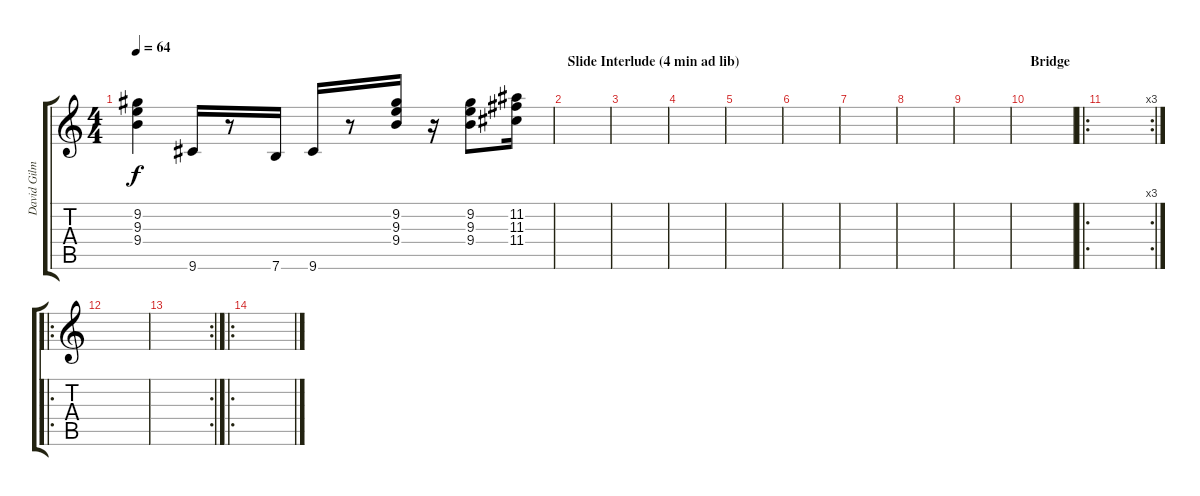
\track ("David Gilmour" "David Gilm") {instrument distortionguitar}
\staff {score tabs}
\tuning (E4 B3 G3 D3 A2 E2) {hide}
\ts (4 4)
\tempo 64
\clef g2
\ks c
(9.2 9.3 9.4).4{dy f volume 0} 9.6.16 r.8 7.6.16 9.6.16 r.8 (9.2 9.3 9.4).16 r.16 (9.2 9.3 9.4).8 (11.2 11.3 11.4).16 |
\section ("" "Slide Interlude (4 min ad lib)")
|
|
|
|
|
|
|
|
\section ("" "Bridge")
|
\ro
\rc 3
|
\ro
|
\rc 2
|
\ro
